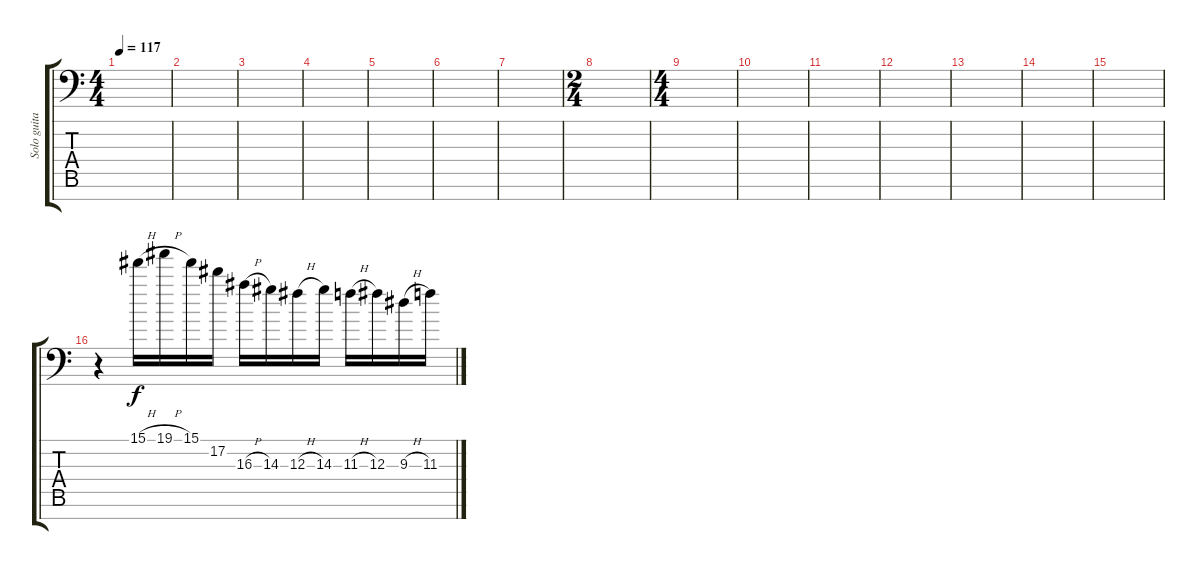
\track ("Solo guitar" "Solo guita") {instrument distortionguitar}
\staff {score tabs}
\tuning (Eb4 Bb3 Gb3 Db3 Ab2 Eb2 Bb1) {hide}
\ts (4 4)
\tempo 117
\clef f4
\ks c
|
|
|
|
|
|
|
\ts (2 4)
|
\ts (4 4)
|
|
|
|
|
|
|
r.4 15.1{h}.16 19.1{h}.16 15.1.16 17.2.16 16.3{h}.16 14.3.16 12.3{h}.16 14.3.16 11.3{h}.16 12.3.16 9.3{h}.16 11.3.16
